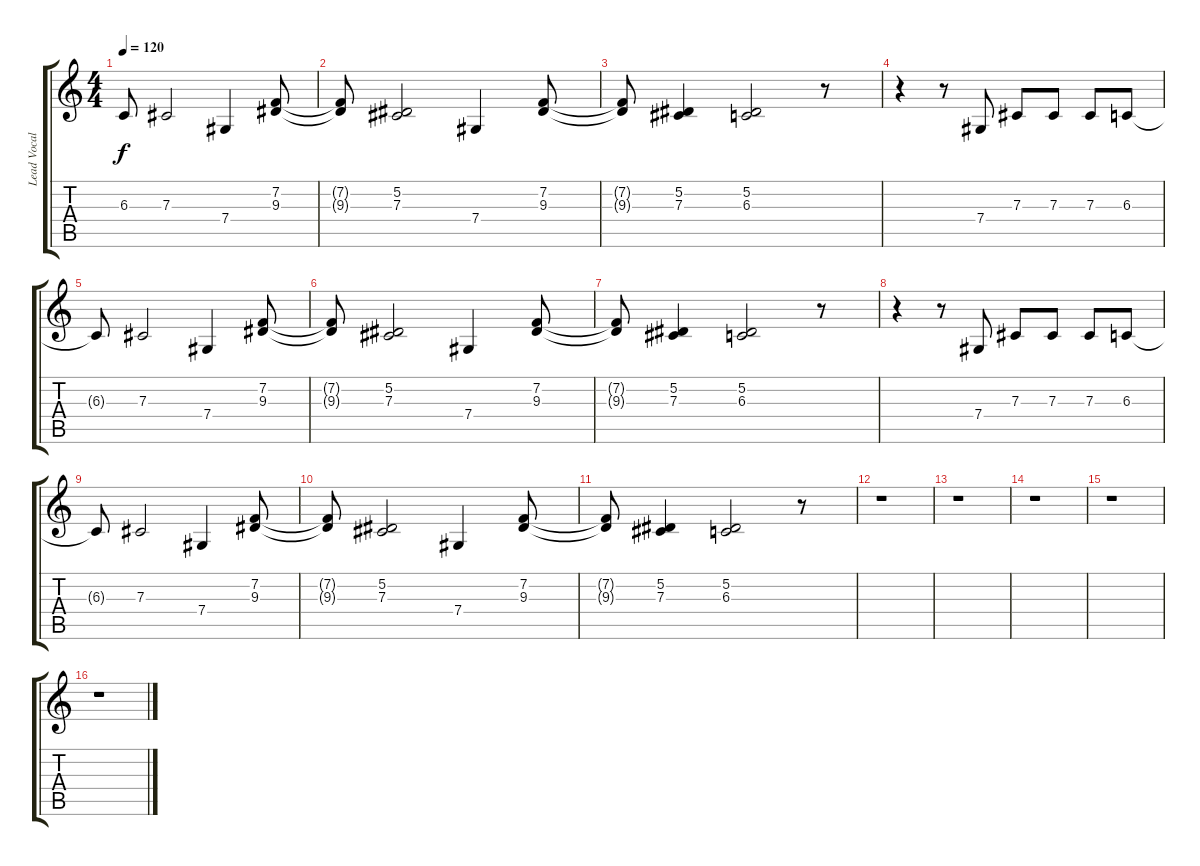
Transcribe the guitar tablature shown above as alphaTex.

\track ("Lead Vocals" "Lead Vocal") {instrument lead6voice}
\staff {score tabs}
\tuning (Eb4 Bb3 Gb3 Db3 Ab2 Db2) {hide}
\ts (4 4)
\tempo 120
\clef g2
\ks c
6.3{t}.8{dy f} 7.3.2 7.4.4 (7.2 9.3).8 |
(7.2{t} 9.3{t}).8 (5.2 7.3).2 7.4.4 (7.2 9.3).8 |
(7.2{t} 9.3{t}).8 (5.2 7.3).4 (5.2 6.3).2 r.8 |
r.4 r.8 7.4.8 7.3.8 7.3.8 7.3.8 6.3.8 |
6.3{t}.8 7.3.2 7.4.4 (7.2 9.3).8 |
(7.2{t} 9.3{t}).8 (5.2 7.3).2 7.4.4 (7.2 9.3).8 |
(7.2{t} 9.3{t}).8 (5.2 7.3).4 (5.2 6.3).2 r.8 |
r.4 r.8 7.4.8 7.3.8 7.3.8 7.3.8 6.3.8 |
6.3{t}.8 7.3.2 7.4.4 (7.2 9.3).8 |
(7.2{t} 9.3{t}).8 (5.2 7.3).2 7.4.4 (7.2 9.3).8 |
(7.2{t} 9.3{t}).8 (5.2 7.3).4 (5.2 6.3).2 r.8 |
r.1 |
r.1 |
r.1 |
r.1 |
r.1
